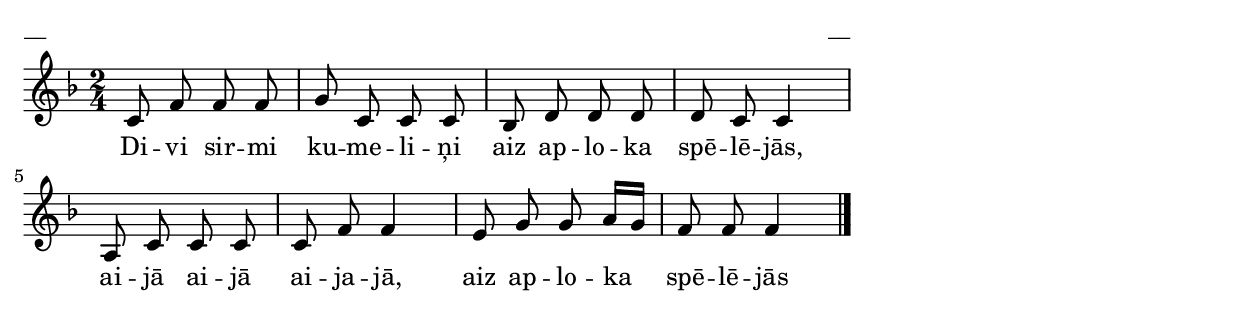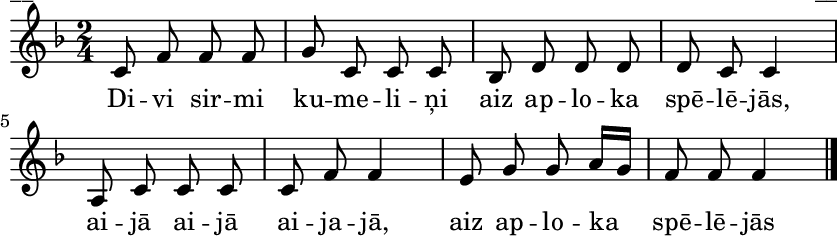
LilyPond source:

\version "2.13.18"
#(ly:set-option 'crop #t)

%\header {
%    title = "Divi sirmi kumeliņi aiz aploka spēlējās",AA lapas
%}
\paper {
line-width = 14\cm
left-margin = 0.4\cm
between-system-padding = 0.1\cm
between-system-space = 0.1\cm
}
\layout {
indent = #0
ragged-last = ##f
}

voiceA = \relative c' {
\clef "treble"
\key f \major
\time 2/4
c8 f f f |
g8 c, c c |
bes8 d d d |
d8 c c4 |
a8 c c c |
c8 f f4 |
e8 g g a16[ g] |
f8 f f4
\bar "|."
} 

lyricA = \lyricmode {
Di -- vi sir -- mi ku -- me -- li -- ņi aiz ap -- lo -- ka spē -- lē -- jās, 
ai -- jā ai -- jā ai -- ja -- jā, aiz ap -- lo -- ka spē -- lē -- jās 
} 

fullScore = <<
\new Staff {
<<
\new Voice = "voiceA" { \oneVoice \autoBeamOff \voiceA }
\new Lyrics \lyricsto "voiceA" \lyricA
>>
}
>>

\score {
\fullScore
\header { piece = "__" opus = "__" }
}
\markup { \with-color #(x11-color 'white) \sans \smaller "__" }
\score {
\unfoldRepeats
\fullScore
\midi {
\context { \Staff \remove "Staff_performer" }
\context { \Voice \consists "Staff_performer" }
}
}

